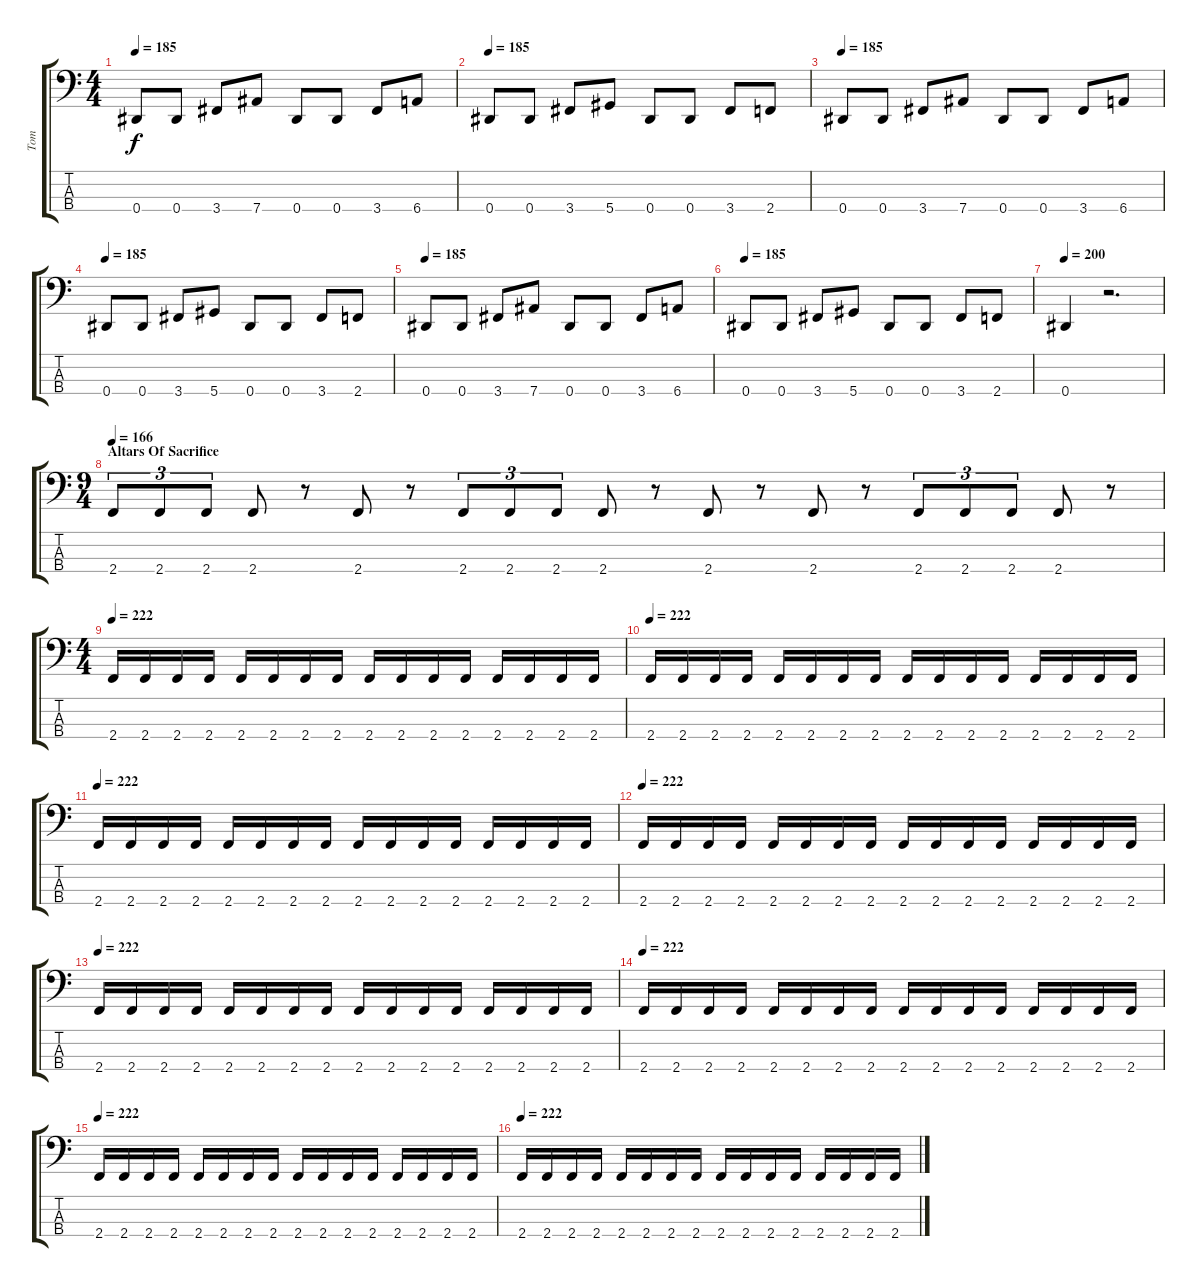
\track ("Tom" "Tom") {instrument electricbasspick}
\staff {score tabs}
\tuning (Gb2 Db2 Ab1 Eb1) {hide}
\ts (4 4)
\tempo 185
\clef f4
\ks c
0.4.8{dy f} 0.4.8 3.4.8 7.4.8 0.4.8 0.4.8 3.4.8 6.4.8 |
\tempo 185
0.4.8 0.4.8 3.4.8 5.4.8 0.4.8 0.4.8 3.4.8 2.4.8 |
\tempo 185
0.4.8 0.4.8 3.4.8 7.4.8 0.4.8 0.4.8 3.4.8 6.4.8 |
\tempo 185
0.4.8 0.4.8 3.4.8 5.4.8 0.4.8 0.4.8 3.4.8 2.4.8 |
\tempo 185
0.4.8 0.4.8 3.4.8 7.4.8 0.4.8 0.4.8 3.4.8 6.4.8 |
\tempo 185
0.4.8 0.4.8 3.4.8 5.4.8 0.4.8 0.4.8 3.4.8 2.4.8 |
\tempo 200
0.4.4 r.2{d} |
\ts (9 4)
\section ("" "Altars Of Sacrifice")
\tempo 166
2.4.8{tu (3 2)} 2.4.8{tu (3 2)} 2.4.8{tu (3 2)} 2.4.8 r.8 2.4.8 r.8 2.4.8{tu (3 2)} 2.4.8{tu (3 2)} 2.4.8{tu (3 2)} 2.4.8 r.8 2.4.8 r.8 2.4.8 r.8 2.4.8{tu (3 2)} 2.4.8{tu (3 2)} 2.4.8{tu (3 2)} 2.4.8 r.8 |
\ts (4 4)
\tempo 222
2.4.16 2.4.16 2.4.16 2.4.16 2.4.16 2.4.16 2.4.16 2.4.16 2.4.16 2.4.16 2.4.16 2.4.16 2.4.16 2.4.16 2.4.16 2.4.16 |
\tempo 222
2.4.16 2.4.16 2.4.16 2.4.16 2.4.16 2.4.16 2.4.16 2.4.16 2.4.16 2.4.16 2.4.16 2.4.16 2.4.16 2.4.16 2.4.16 2.4.16 |
\tempo 222
2.4.16 2.4.16 2.4.16 2.4.16 2.4.16 2.4.16 2.4.16 2.4.16 2.4.16 2.4.16 2.4.16 2.4.16 2.4.16 2.4.16 2.4.16 2.4.16 |
\tempo 222
2.4.16 2.4.16 2.4.16 2.4.16 2.4.16 2.4.16 2.4.16 2.4.16 2.4.16 2.4.16 2.4.16 2.4.16 2.4.16 2.4.16 2.4.16 2.4.16 |
\tempo 222
2.4.16 2.4.16 2.4.16 2.4.16 2.4.16 2.4.16 2.4.16 2.4.16 2.4.16 2.4.16 2.4.16 2.4.16 2.4.16 2.4.16 2.4.16 2.4.16 |
\tempo 222
2.4.16 2.4.16 2.4.16 2.4.16 2.4.16 2.4.16 2.4.16 2.4.16 2.4.16 2.4.16 2.4.16 2.4.16 2.4.16 2.4.16 2.4.16 2.4.16 |
\tempo 222
2.4.16 2.4.16 2.4.16 2.4.16 2.4.16 2.4.16 2.4.16 2.4.16 2.4.16 2.4.16 2.4.16 2.4.16 2.4.16 2.4.16 2.4.16 2.4.16 |
\tempo 222
2.4.16 2.4.16 2.4.16 2.4.16 2.4.16 2.4.16 2.4.16 2.4.16 2.4.16 2.4.16 2.4.16 2.4.16 2.4.16 2.4.16 2.4.16 2.4.16
